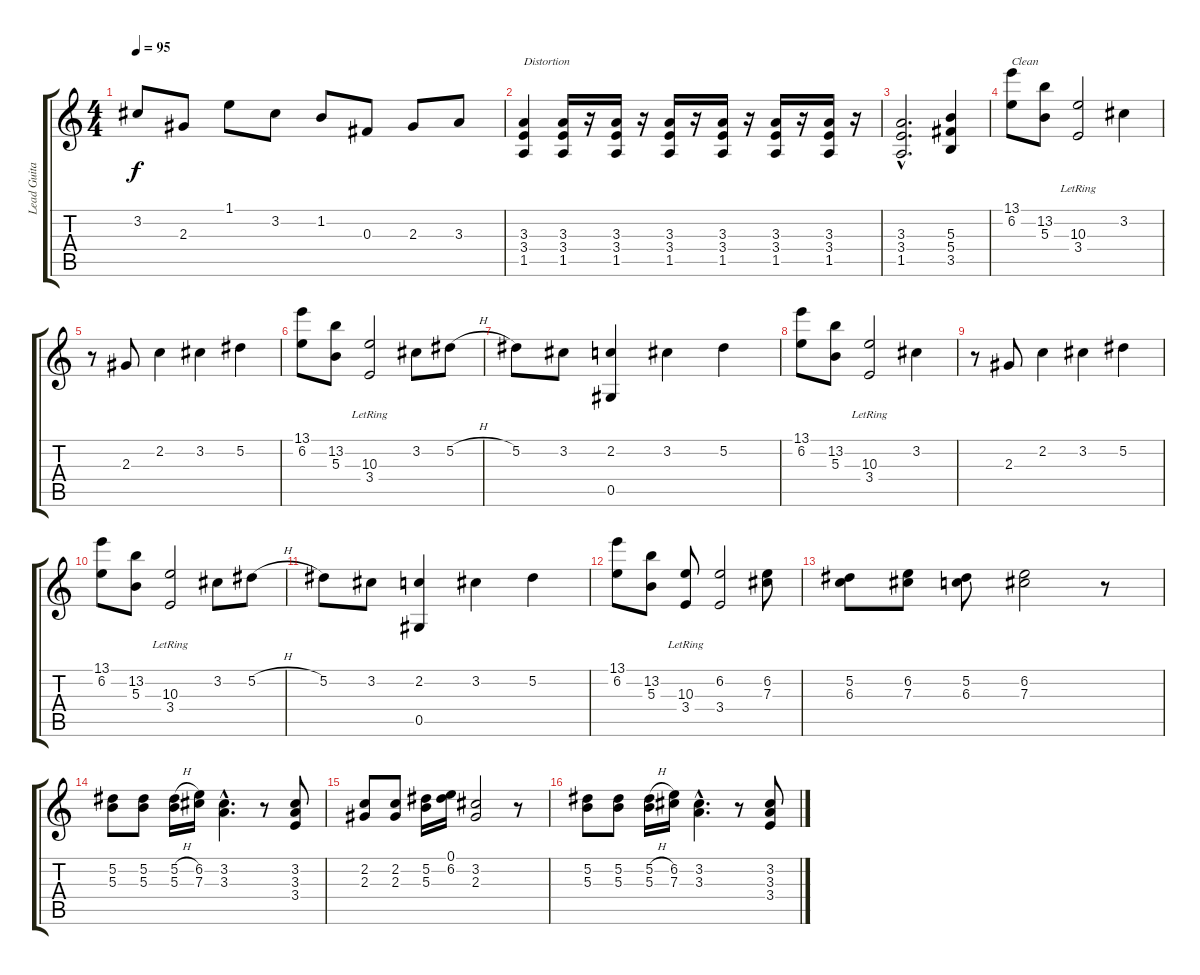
\track ("Lead Guitar" "Lead Guita") {instrument distortionguitar}
\staff {score tabs}
\tuning (Eb4 Bb3 Gb3 Db3 Ab2 Eb2) {hide}
\ts (4 4)
\tempo 95
\clef g2
\ks c
3.2.8{dy f} 2.3.8 1.1.8 3.2.8 1.2.8 0.3.8 2.3.8 3.3.8 |
(3.3 3.4 1.5).4{txt "Distortion" volume 14 instrument distortionguitar} (3.3 3.4 1.5).16 r.16 (3.3 3.4 1.5).16 r.16 (3.3 3.4 1.5).16 r.16 (3.3 3.4 1.5).16 r.16 (3.3 3.4 1.5).16 r.16 (3.3 3.4 1.5).16 r.16 |
(3.3{hac} 3.4{hac} 1.5{hac}).2{d} (5.3 5.4 3.5).4 |
(13.1 6.2).8{txt "Clean" instrument acousticguitarnylon} (13.2 5.3).8 (10.3{lr} 3.4{lr}).2 3.2.4 |
r.8 2.3.8 2.2.4 3.2.4 5.2.4 |
(13.1 6.2).8 (13.2 5.3).8 (10.3{lr} 3.4{lr}).2 3.2.8 5.2{h}.8 |
5.2.8 3.2.8 (2.2 0.5).4 3.2.4 5.2.4 |
(13.1 6.2).8 (13.2 5.3).8 (10.3{lr} 3.4{lr}).2 3.2.4 |
r.8 2.3.8 2.2.4 3.2.4 5.2.4 |
(13.1 6.2).8 (13.2 5.3).8 (10.3{lr} 3.4{lr}).2 3.2.8 5.2{h}.8 |
5.2.8 3.2.8 (2.2 0.5).4 3.2.4 5.2.4 |
(13.1 6.2).8 (13.2 5.3).8 (10.3{lr} 3.4{lr}).8 (6.2 3.4).2 (6.2 7.3).8 |
(5.2 6.3).8 (6.2 7.3).8 (5.2 6.3).8 (6.2 7.3).2 r.8 |
(5.2 5.3).8 (5.2 5.3).8 (5.2{h} 5.3).16 (6.2 7.3).16 (3.2{hac} 3.3{hac}).4{d} r.8 (3.2 3.3 3.4).8 |
(2.2 2.3).8 (2.2 2.3).8 (5.2 5.3).16 (0.1 6.2).16 (3.2 2.3).2 r.8 |
(5.2 5.3).8 (5.2 5.3).8 (5.2{h} 5.3).16 (6.2 7.3).16 (3.2{hac} 3.3{hac}).4{d} r.8 (3.2 3.3 3.4).8
